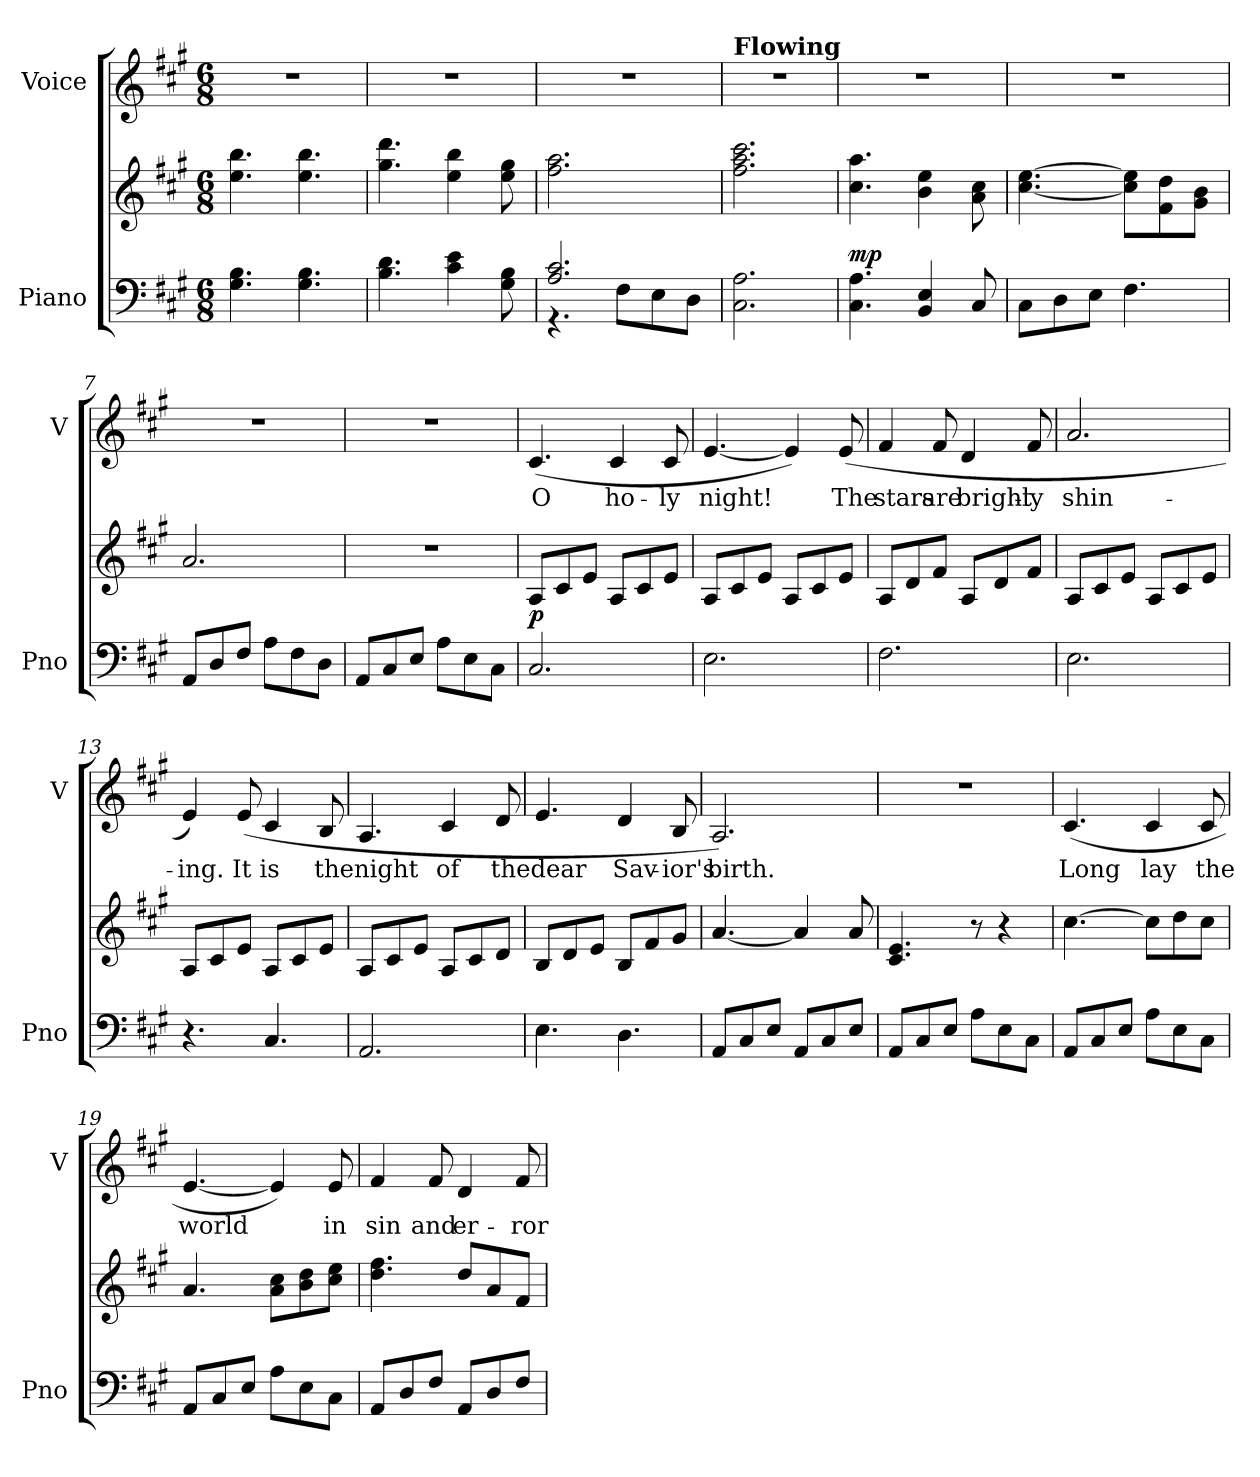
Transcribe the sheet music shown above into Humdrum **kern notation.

**kern	**kern	**dynam	**kern	**text
*part2	*part2	*part2	*part1	*part1
*staff3	*staff2	*staff2/3	*staff1	*staff1
*I"Piano	*	*	*I"Voice	*
*I'Pno	*	*	*I'V	*
*clefF4	*clefG2	*	*clefG2	*
*k[f#c#g#]	*k[f#c#g#]	*	*k[f#c#g#]	*
*M6/8	*M6/8	*	*M6/8	*
*MM83	*MM83	*	*MM83	*
=1	=1	=1	=1	=1
4.G#\ 4.B\	4.ee\ 4.bb\	.	2.r	.
4.G#\ 4.B\	4.ee\ 4.bb\	.	.	.
=2	=2	=2	=2	=2
4.B\ 4.d\	4.gg#\ 4.ddd\	.	2.r	.
4c#\ 4e\	4ee\ 4bb\	.	.	.
8G#\ 8B\	8ee\ 8gg#\	.	.	.
=3	=3	=3	=3	=3
*^	*	*	*	*
2.A/ 2.c#/	4.r	2.ff#\ 2.aa\	.	2.r	.
.	8F#\L	.	.	.	.
.	8E\	.	.	.	.
.	8D\J	.	.	.	.
=4	=4	=4	=4	=4	=4
!	!	!	!	!LO:TX:B:t=Flowing	!
*v	*v	*	*	*	*
2.C#\ 2.A\	2.ff#\ 2.aa\ 2.ccc#\	.	2.r	.
=5	=5	=5	=5	=5
!	!	!LO:DY:a=2	!	!
4.C#\ 4.A\	4.cc#\ 4.aa\	mp	2.r	.
4BB/ 4E/	4b\ 4ee\	.	.	.
8C#/	8a\ 8cc#\	.	.	.
=6	=6	=6	=6	=6
8C#\L	[4.cc#\ [4.ee\	.	2.r	.
8D\	.	.	.	.
8E\J	.	.	.	.
4.F#\	8cc#\] 8ee\]L	.	.	.
.	8f#\ 8dd\	.	.	.
.	8g#\ 8b\J	.	.	.
=7	=7	=7	=7	=7
8AA/L	2.a/	.	2.r	.
8D/	.	.	.	.
8F#/J	.	.	.	.
8A\L	.	.	.	.
8F#\	.	.	.	.
8D\J	.	.	.	.
=8	=8	=8	=8	=8
8AA/L	2.r	.	2.r	.
8C#/	.	.	.	.
8E/J	.	.	.	.
8A\L	.	.	.	.
8E\	.	.	.	.
8C#\J	.	.	.	.
=9	=9	=9	=9	=9
!	!	!LO:DY:a=2	!	!LO:LY:b
2.C#/	8A/L	p	(>4.c#/	O
.	8c#/	.	.	.
.	8e/J	.	.	.
!	!	!	!	!LO:LY:b
.	8A/L	.	4c#/	ho-
.	8c#/	.	.	.
!	!	!	!	!LO:LY:b
.	8e/J	.	8c#/	-ly
!!LO:LB:g=z
=10	=10	=10	=10	=10
!	!	!	!	!LO:LY:b
2.E\	8A/L	.	[4.e/	-night!
.	8c#/	.	.	.
.	8e/J	.	.	.
.	8A/L	.	4e/])	.
.	8c#/	.	.	.
!	!	!	!	!LO:LY:b
.	8e/J	.	(>8e/	The
=11	=11	=11	=11	=11
!	!	!	!	!LO:LY:b
2.F#\	8A/L	.	4f#/	stars
.	8d/	.	.	.
!	!	!	!	!LO:LY:b
.	8f#/J	.	8f#/	are
!	!	!	!	!LO:LY:b
.	8A/L	.	4d/	bright-
.	8d/	.	.	.
!	!	!	!	!LO:LY:b
.	8f#/J	.	8f#/	-ly
=12	=12	=12	=12	=12
!	!	!	!	!LO:LY:b
2.E\	8A/L	.	2.a/	shin-
.	8c#/	.	.	.
.	8e/J	.	.	.
.	8A/L	.	.	.
.	8c#/	.	.	.
.	8e/J	.	.	.
=13	=13	=13	=13	=13
!	!	!	!	!LO:LY:b
4.r	8A/L	.	4e/)	-ing.
.	8c#/	.	.	.
!	!	!	!	!LO:LY:b
.	8e/J	.	(>8e/	It
!	!	!	!	!LO:LY:b
4.C#/	8A/L	.	4c#/	is
.	8c#/	.	.	.
!	!	!	!	!LO:LY:b
.	8e/J	.	8B/	the
=14	=14	=14	=14	=14
!	!	!	!	!LO:LY:b
2.AA/	8A/L	.	4.A/	night
.	8c#/	.	.	.
.	8e/J	.	.	.
!	!	!	!	!LO:LY:b
.	8A/L	.	4c#/	of
.	8c#/	.	.	.
!	!	!	!	!LO:LY:b
.	8d/J	.	8d/	the
!!LO:LB:g=z
=15	=15	=15	=15	=15
!	!	!	!	!LO:LY:b
4.E\	8B/L	.	4.e/	dear
.	8d/	.	.	.
.	8e/J	.	.	.
!	!	!	!	!LO:LY:b
4.D\	8B/L	.	4d/	Sav-
.	8f#/	.	.	.
!	!	!	!	!LO:LY:b
.	8g#/J	.	8B/	-ior's
=16	=16	=16	=16	=16
!	!	!	!	!LO:LY:b
8AA/L	[4.a/	.	2.A/)	birth.
8C#/	.	.	.	.
8E/J	.	.	.	.
8AA/L	4a/]	.	.	.
8C#/	.	.	.	.
8E/J	8a/	.	.	.
=17	=17	=17	=17	=17
8AA/L	4.c#/ 4.e/	.	2.r	.
8C#/	.	.	.	.
8E/J	.	.	.	.
8A\L	8r	.	.	.
8E\	4r	.	.	.
8C#\J	.	.	.	.
=18	=18	=18	=18	=18
!	!	!	!	!LO:LY:b
8AA/L	[4.cc#\	.	(>4.c#/	Long
8C#/	.	.	.	.
8E/J	.	.	.	.
!	!	!	!	!LO:LY:b
8A\L	8cc#\L]	.	4c#/	lay
8E\	8dd\	.	.	.
!	!	!	!	!LO:LY:b
8C#\J	8cc#\J	.	8c#/	the
=19	=19	=19	=19	=19
!	!	!	!	!LO:LY:b
8AA/L	4.a/	.	[4.e/	world
8C#/	.	.	.	.
8E/J	.	.	.	.
8A\L	8a\ 8cc#\L	.	4e/])	.
8E\	8b\ 8dd\	.	.	.
!	!	!	!	!LO:LY:b
8C#\J	8cc#\ 8ee\J	.	8e/	in
=20	=20	=20	=20	=20
!	!	!	!	!LO:LY:b
8AA/L	4.dd\ 4.ff#\	.	4f#/	sin
8D/	.	.	.	.
!	!	!	!	!LO:LY:b
8F#/J	.	.	8f#/	and
!	!	!	!	!LO:LY:b
8AA/L	8dd/L	.	4d/	er-
8D/	8a/	.	.	.
!	!	!	!	!LO:LY:b
8F#/J	8f#/J	.	8f#/	-ror
=	=	=	=	=
*-	*-	*-	*-	*-
